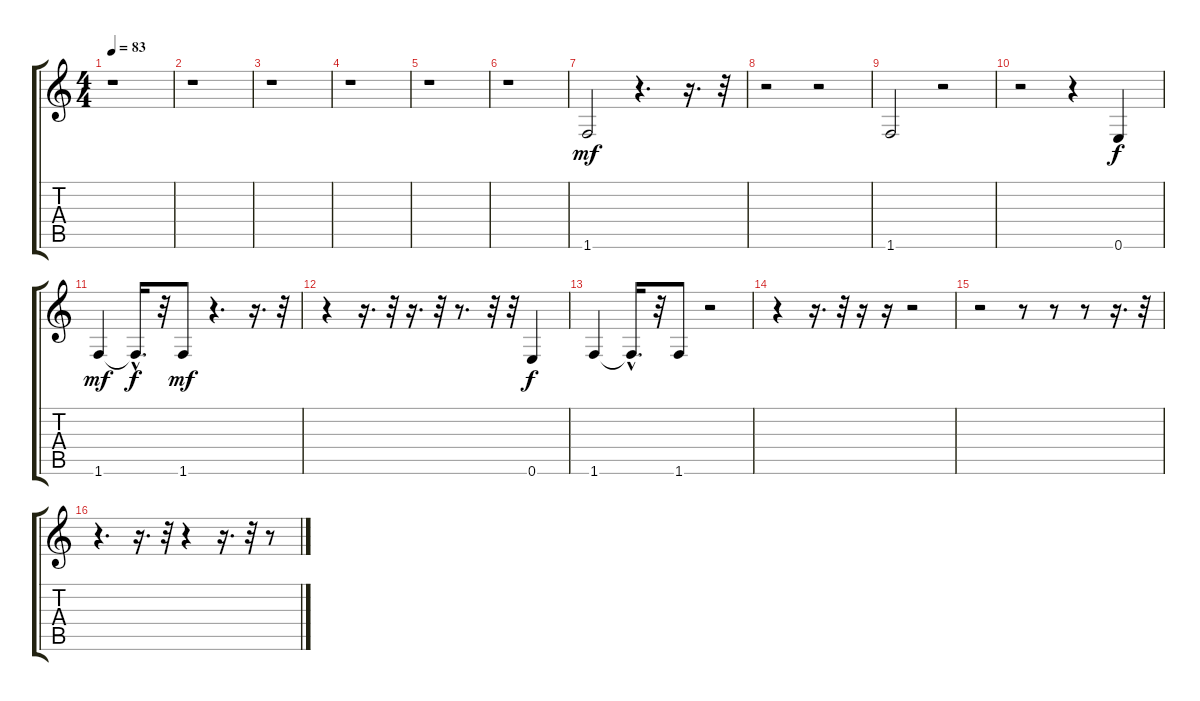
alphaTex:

\track "" {instrument electricbassfinger}
\staff {score tabs}
\tuning (E4 B3 G3 D3 A2 E2) {hide}
\ts (4 4)
\tempo 83
\clef g2
\ks c
r.1{dy mf} |
r.1 |
r.1 |
r.1 |
r.1 |
r.1 |
1.6.2 r.4{d} r.16{d} r.32 |
r.2 r.2 |
1.6.2 r.2 |
r.2 r.4 0.6.4{dy f} |
1.6.4{dy mf} 1.6{hac t}.16{d dy f} r.32 1.6.8{dy mf} r.4{d} r.16{d} r.32 |
r.4 r.16{d} r.32 r.16{d} r.32 r.8{d} r.32 r.32 0.6.4{dy f} |
1.6.4 1.6{hac t}.16{d} r.32 1.6.8 r.2 |
r.4 r.16{d} r.32 r.16 r.16 r.2 |
r.2 r.8 r.8 r.8 r.16{d} r.32 |
r.4{d} r.16{d} r.32 r.4 r.16{d} r.32 r.8
